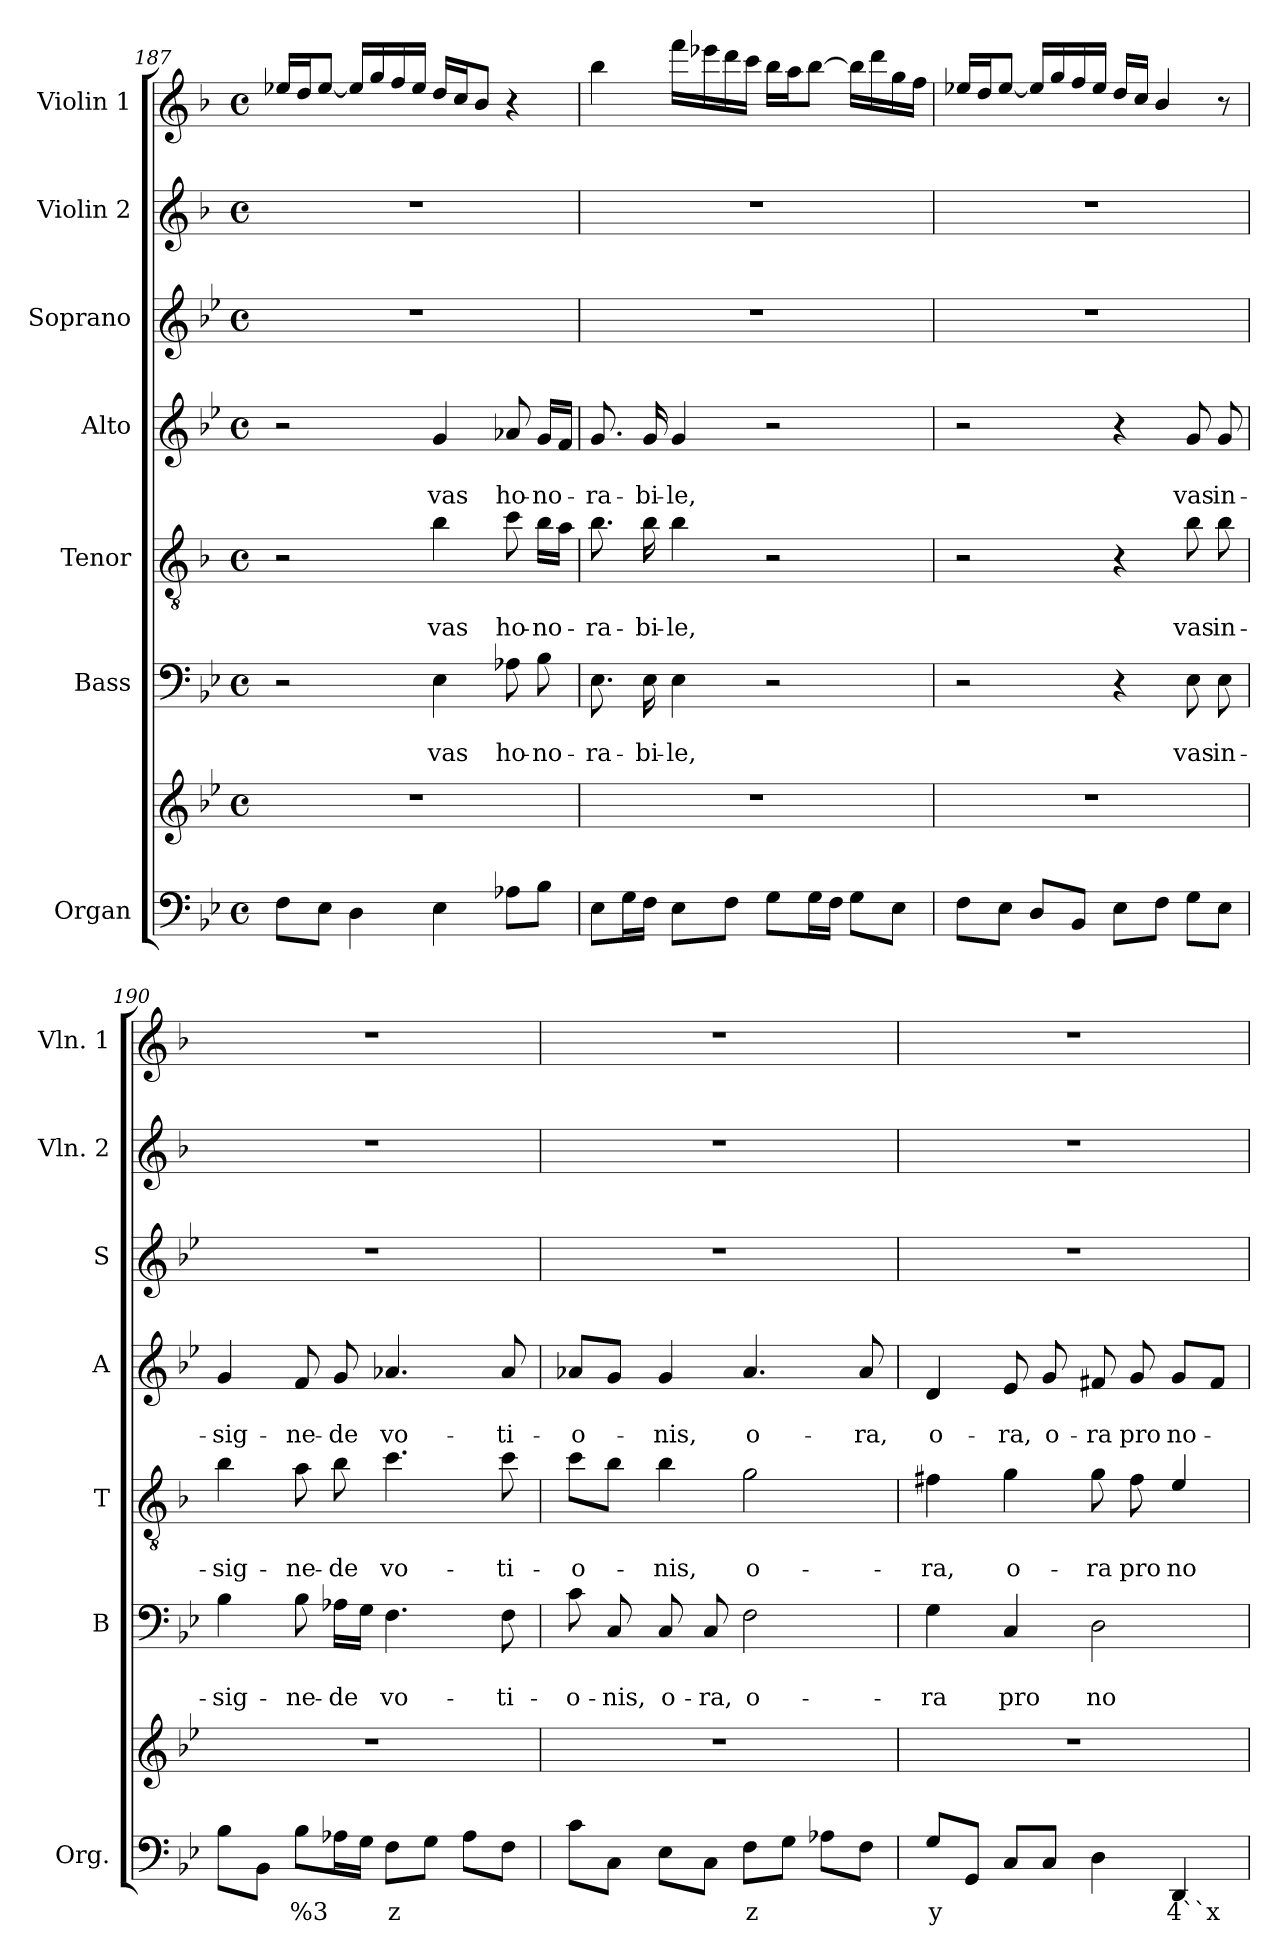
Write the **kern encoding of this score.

**kern	**text	**kern	**kern	**text	**text	**kern	**text	**text	**kern	**text	**text	**kern	**kern	**kern
*part7	*part7	*part7	*part6	*part6	*part6	*part5	*part5	*part5	*part4	*part4	*part4	*part3	*part2	*part1
*staff8	*staff8	*staff7	*staff6	*staff6	*staff6	*staff5	*staff5	*staff5	*staff4	*staff4	*staff4	*staff3	*staff2	*staff1
*I"Organ	*	*	*I"Bass	*	*	*I"Tenor	*	*	*I"Alto	*	*	*I"Soprano	*I"Violin 2	*I"Violin 1
*I'Org.	*	*	*I'B	*	*	*I'T	*	*	*I'A	*	*	*I'S	*I'Vln. 2	*I'Vln. 1
*clefF4	*	*clefG2	*clefF4	*	*	*clefGv2	*	*	*clefG2	*	*	*clefG2	*clefG2	*clefG2
*	*	*	*	*	*	*ITrd4c7	*	*	*	*	*	*	*ITrd4c7	*ITrd4c7
*k[b-e-]	*	*k[b-e-]	*k[b-e-]	*	*	*k[b-e-]	*	*	*k[b-e-]	*	*	*k[b-e-]	*k[b-e-]	*k[b-e-]
*B-:	*	*B-:	*B-:	*	*	*B-:	*	*	*B-:	*	*	*B-:	*B-:	*B-:
*M4/4	*	*M4/4	*M4/4	*	*	*M4/4	*	*	*M4/4	*	*	*M4/4	*M4/4	*M4/4
*met(c)	*	*met(c)	*met(c)	*	*	*met(c)	*	*	*met(c)	*	*	*met(c)	*met(c)	*met(c)
=187	=187	=187	=187	=187	=187	=187	=187	=187	=187	=187	=187	=187	=187	=187
8F\L	.	1r	2r	.	.	2r	.	.	2r	.	.	1r	1r	16a-X/LL
.	.	.	.	.	.	.	.	.	.	.	.	.	.	16g/J
8E-\J	.	.	.	.	.	.	.	.	.	.	.	.	.	[8a-/J
4D\	.	.	.	.	.	.	.	.	.	.	.	.	.	16a-/LL]
.	.	.	.	.	.	.	.	.	.	.	.	.	.	16cc/
.	.	.	.	.	.	.	.	.	.	.	.	.	.	16b-/
.	.	.	.	.	.	.	.	.	.	.	.	.	.	16a-/JJ
!	!	!	!	!	!LO:LY:b	!	!	!	!	!	!	!	!	!
!	!	!	!	!	!	!	!	!LO:LY:b	!	!	!	!	!	!
!	!	!	!	!	!	!	!	!	!	!	!LO:LY:b	!	!	!
4E-\	.	.	4E-\	.	vas	4e-\	.	vas	4g/	.	vas	.	.	16g/LL
.	.	.	.	.	.	.	.	.	.	.	.	.	.	16f/J
.	.	.	.	.	.	.	.	.	.	.	.	.	.	8e-/J
!	!	!	!	!	!LO:LY:b	!	!	!	!	!	!	!	!	!
!	!	!	!	!	!	!	!	!LO:LY:b	!	!	!	!	!	!
!	!	!	!	!	!	!	!	!	!	!	!LO:LY:b	!	!	!
8A-X\L	.	.	8A-X\	.	ho-	8f\	.	ho-	8a-X/	.	ho-	.	.	4r
!	!	!	!	!	!LO:LY:b	!	!	!	!	!	!	!	!	!
!	!	!	!	!	!	!	!	!LO:LY:b	!	!	!	!	!	!
!	!	!	!	!	!	!	!	!	!	!	!LO:LY:b	!	!	!
8B-\J	.	.	8B-\	.	-no-	16e-\LL	.	-no-	16g/LL	.	-no-	.	.	.
.	.	.	.	.	.	16d\JJ	.	.	16f/JJ	.	.	.	.	.
=188	=188	=188	=188	=188	=188	=188	=188	=188	=188	=188	=188	=188	=188	=188
!	!	!	!	!	!LO:LY:b	!	!	!	!	!	!	!	!	!
!	!	!	!	!	!	!	!	!LO:LY:b	!	!	!	!	!	!
!	!	!	!	!	!	!	!	!	!	!	!LO:LY:b	!	!	!
8E-\L	.	1r	8.E-\	.	-ra-	8.e-\	.	-ra-	8.g/	.	-ra-	1r	1r	4ee-\
16G\L	.	.	.	.	.	.	.	.	.	.	.	.	.	.
!	!	!	!	!	!LO:LY:b	!	!	!	!	!	!	!	!	!
!	!	!	!	!	!	!	!	!LO:LY:b	!	!	!	!	!	!
!	!	!	!	!	!	!	!	!	!	!	!LO:LY:b	!	!	!
16F\JJ	.	.	16E-\	.	-bi-	16e-\	.	-bi-	16g/	.	-bi-	.	.	.
!	!	!	!	!	!LO:LY:b	!	!	!	!	!	!	!	!	!
!	!	!	!	!	!	!	!	!LO:LY:b	!	!	!	!	!	!
!	!	!	!	!	!	!	!	!	!	!	!LO:LY:b	!	!	!
8E-\L	.	.	4E-\	.	-le,	4e-\	.	-le,	4g/	.	-le,	.	.	16bb-\LL
.	.	.	.	.	.	.	.	.	.	.	.	.	.	16aa-X\
8F\J	.	.	.	.	.	.	.	.	.	.	.	.	.	16gg\
.	.	.	.	.	.	.	.	.	.	.	.	.	.	16ff\JJ
8G\L	.	.	2r	.	.	2r	.	.	2r	.	.	.	.	16ee-\LL
.	.	.	.	.	.	.	.	.	.	.	.	.	.	16dd\J
16G\L	.	.	.	.	.	.	.	.	.	.	.	.	.	[8ee-\J
16F\JJ	.	.	.	.	.	.	.	.	.	.	.	.	.	.
8G\L	.	.	.	.	.	.	.	.	.	.	.	.	.	16ee-\LL]
.	.	.	.	.	.	.	.	.	.	.	.	.	.	16gg\
8E-\J	.	.	.	.	.	.	.	.	.	.	.	.	.	16cc\
.	.	.	.	.	.	.	.	.	.	.	.	.	.	16b-\JJ
=189	=189	=189	=189	=189	=189	=189	=189	=189	=189	=189	=189	=189	=189	=189
8F\L	.	1r	2r	.	.	2r	.	.	2r	.	.	1r	1r	16a-X/LL
.	.	.	.	.	.	.	.	.	.	.	.	.	.	16g/J
8E-\J	.	.	.	.	.	.	.	.	.	.	.	.	.	[8a-/J
8D/L	.	.	.	.	.	.	.	.	.	.	.	.	.	16a-/LL]
.	.	.	.	.	.	.	.	.	.	.	.	.	.	16cc/
8BB-/J	.	.	.	.	.	.	.	.	.	.	.	.	.	16b-/
.	.	.	.	.	.	.	.	.	.	.	.	.	.	16a-/JJ
8E-\L	.	.	4r	.	.	4r	.	.	4r	.	.	.	.	16g/LL
.	.	.	.	.	.	.	.	.	.	.	.	.	.	16f/JJ
8F\J	.	.	.	.	.	.	.	.	.	.	.	.	.	4e-/
!	!	!	!	!	!LO:LY:b	!	!	!	!	!	!	!	!	!
!	!	!	!	!	!	!	!	!LO:LY:b	!	!	!	!	!	!
!	!	!	!	!	!	!	!	!	!	!	!LO:LY:b	!	!	!
8G\L	.	.	8E-\	.	vas	8e-\	.	vas	8g/	.	vas	.	.	.
!	!	!	!	!	!LO:LY:b	!	!	!	!	!	!	!	!	!
!	!	!	!	!	!	!	!	!LO:LY:b	!	!	!	!	!	!
!	!	!	!	!	!	!	!	!	!	!	!LO:LY:b	!	!	!
8E-\J	.	.	8E-\	.	in-	8e-\	.	in-	8g/	.	in-	.	.	8r
!!LO:PB:g=z
=190	=190	=190	=190	=190	=190	=190	=190	=190	=190	=190	=190	=190	=190	=190
!	!	!	!	!	!LO:LY:b	!	!	!	!	!	!	!	!	!
!	!	!	!	!	!	!	!	!LO:LY:b	!	!	!	!	!	!
!	!	!	!	!	!	!	!	!	!	!	!LO:LY:b	!	!	!
8B-\L	.	1r	4B-\	.	-sig-	4e-\	.	-sig-	4g/	.	-sig-	1r	1r	1r
8BB-\J	.	.	.	.	.	.	.	.	.	.	.	.	.	.
!	!LO:LY:b	!	!	!	!	!	!	!	!	!	!	!	!	!
!	!	!	!	!	!LO:LY:b	!	!	!	!	!	!	!	!	!
!	!	!	!	!	!	!	!	!LO:LY:b	!	!	!	!	!	!
!	!	!	!	!	!	!	!	!	!	!	!LO:LY:b	!	!	!
8B-\L	%3	.	8B-\	.	-ne-	8d\	.	-ne-	8f/	.	-ne-	.	.	.
!	!	!	!	!	!LO:LY:b	!	!	!	!	!	!	!	!	!
!	!	!	!	!	!	!	!	!LO:LY:b	!	!	!	!	!	!
!	!	!	!	!	!	!	!	!	!	!	!LO:LY:b	!	!	!
16A-X\L	.	.	16A-X\LL	.	-de	8e-\	.	-de	8g/	.	-de	.	.	.
16G\JJ	.	.	16G\JJ	.	.	.	.	.	.	.	.	.	.	.
!	!LO:LY:b	!	!	!	!	!	!	!	!	!	!	!	!	!
!	!	!	!	!	!LO:LY:b	!	!	!	!	!	!	!	!	!
!	!	!	!	!	!	!	!	!LO:LY:b	!	!	!	!	!	!
!	!	!	!	!	!	!	!	!	!	!	!LO:LY:b	!	!	!
8F\L	z	.	4.F\	.	vo-	4.f\	.	vo-	4.a-X/	.	vo-	.	.	.
8G\J	.	.	.	.	.	.	.	.	.	.	.	.	.	.
8A-\L	.	.	.	.	.	.	.	.	.	.	.	.	.	.
!	!	!	!	!	!LO:LY:b	!	!	!	!	!	!	!	!	!
!	!	!	!	!	!	!	!	!LO:LY:b	!	!	!	!	!	!
!	!	!	!	!	!	!	!	!	!	!	!LO:LY:b	!	!	!
8F\J	.	.	8F\	.	-ti-	8f\	.	-ti-	8a-/	.	-ti-	.	.	.
=191	=191	=191	=191	=191	=191	=191	=191	=191	=191	=191	=191	=191	=191	=191
!	!	!	!	!	!LO:LY:b	!	!	!	!	!	!	!	!	!
!	!	!	!	!	!	!	!	!LO:LY:b	!	!	!	!	!	!
!	!	!	!	!	!	!	!	!	!	!	!LO:LY:b	!	!	!
8c\L	.	1r	8c\	.	-o-	8f\L	.	-o-	8a-X/L	.	-o-	1r	1r	1r
!	!	!	!	!	!LO:LY:b	!	!	!	!	!	!	!	!	!
8C\J	.	.	8C/	.	-nis,	8e-\J	.	.	8g/J	.	.	.	.	.
!	!	!	!	!	!LO:LY:b	!	!	!	!	!	!	!	!	!
!	!	!	!	!	!	!	!	!LO:LY:b	!	!	!	!	!	!
!	!	!	!	!	!	!	!	!	!	!	!LO:LY:b	!	!	!
8E-\L	.	.	8C/	.	o-	4e-\	.	-nis,	4g/	.	-nis,	.	.	.
!	!	!	!	!	!LO:LY:b	!	!	!	!	!	!	!	!	!
8C\J	.	.	8C/	.	-ra,	.	.	.	.	.	.	.	.	.
!	!LO:LY:b	!	!	!	!	!	!	!	!	!	!	!	!	!
!	!	!	!	!	!LO:LY:b	!	!	!	!	!	!	!	!	!
!	!	!	!	!	!	!	!	!LO:LY:b	!	!	!	!	!	!
!	!	!	!	!	!	!	!	!	!	!	!LO:LY:b	!	!	!
8F\L	z	.	2F\	.	o-	2c\	.	o-	4.a-/	.	o-	.	.	.
8G\J	.	.	.	.	.	.	.	.	.	.	.	.	.	.
8A-X\L	.	.	.	.	.	.	.	.	.	.	.	.	.	.
!	!	!	!	!	!	!	!	!	!	!	!LO:LY:b	!	!	!
8F\J	.	.	.	.	.	.	.	.	8a-/	.	-ra,	.	.	.
=192	=192	=192	=192	=192	=192	=192	=192	=192	=192	=192	=192	=192	=192	=192
!	!LO:LY:b	!	!	!	!	!	!	!	!	!	!	!	!	!
!	!	!	!	!	!LO:LY:b	!	!	!	!	!	!	!	!	!
!	!	!	!	!	!	!	!	!LO:LY:b	!	!	!	!	!	!
!	!	!	!	!	!	!	!	!	!	!	!LO:LY:b	!	!	!
8G/L	y	1r	4G\	.	-ra	4Bn\	.	-ra,	4d/	.	o-	1r	1r	1r
8GG/J	.	.	.	.	.	.	.	.	.	.	.	.	.	.
!	!	!	!	!	!LO:LY:b	!	!	!	!	!	!	!	!	!
!	!	!	!	!	!	!	!	!LO:LY:b	!	!	!	!	!	!
!	!	!	!	!	!	!	!	!	!	!	!LO:LY:b	!	!	!
8C/L	.	.	4C/	.	pro	4c\	.	o-	8e-/	.	-ra,	.	.	.
!	!	!	!	!	!	!	!	!	!	!	!LO:LY:b	!	!	!
8C/J	.	.	.	.	.	.	.	.	8g/	.	o-	.	.	.
!	!	!	!	!	!LO:LY:b	!	!	!	!	!	!	!	!	!
!	!	!	!	!	!	!	!	!LO:LY:b	!	!	!	!	!	!
!	!	!	!	!	!	!	!	!	!	!	!LO:LY:b	!	!	!
4D\	.	.	2D\	.	no-	8c\	.	-ra	8f#X/	.	-ra	.	.	.
!	!	!	!	!	!	!	!	!LO:LY:b	!	!	!	!	!	!
!	!	!	!	!	!	!	!	!	!	!	!LO:LY:b	!	!	!
.	.	.	.	.	.	8B\	.	pro	8g/	.	pro	.	.	.
!	!LO:LY:b	!	!	!	!	!	!	!	!	!	!	!	!	!
!	!	!	!	!	!	!	!	!LO:LY:b	!	!	!	!	!	!
!	!	!	!	!	!	!	!	!	!	!	!LO:LY:b	!	!	!
4DD/	4``x	.	.	.	.	4A/	.	no-	8g/L	.	no-	.	.	.
.	.	.	.	.	.	.	.	.	8f#/J	.	.	.	.	.
=	=	=	=	=	=	=	=	=	=	=	=	=	=	=
*-	*-	*-	*-	*-	*-	*-	*-	*-	*-	*-	*-	*-	*-	*-
